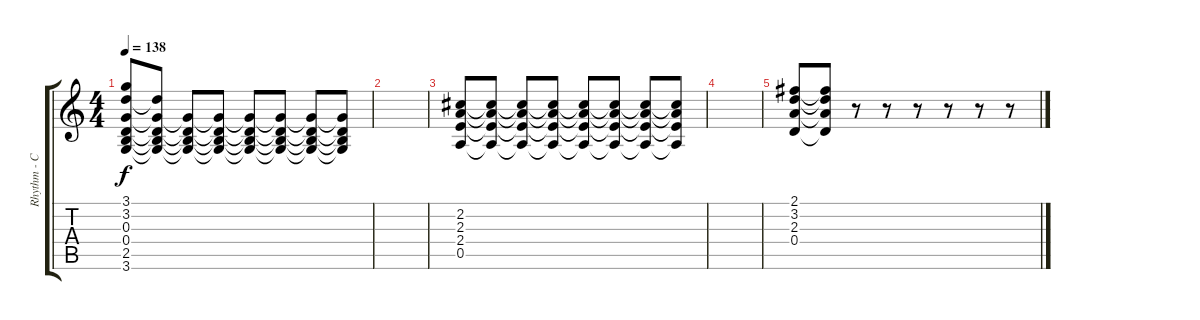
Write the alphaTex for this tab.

\track ("Rhythm - Caleb" "Rhythm - C") {instrument overdrivenguitar}
\staff {score tabs}
\tuning (E4 B3 G3 D3 A2 E2) {hide}
\ts (4 4)
\tempo 138
\clef g2
\ks c
(3.1 3.2 0.3 0.4 2.5 3.6).8{dy f} (3.2{t} 0.3{t} 0.4{t} 2.5{t} 3.6{t}).8 (0.3{t} 0.4{t} 2.5{t} 3.6{t}).8 (0.3{t} 0.4{t} 2.5{t} 3.6{t}).8 (0.3{t} 0.4{t} 2.5{t} 3.6{t}).8 (0.3{t} 0.4{t} 2.5{t} 3.6{t}).8 (0.3{t} 0.4{t} 2.5{t} 3.6{t}).8 (0.3{t} 0.4{t} 2.5{t} 3.6{t}).8 |
|
(2.2 2.3 2.4 0.5).8 (2.2{t} 2.3{t} 2.4{t} 0.5{t}).8 (2.2{t} 2.3{t} 2.4{t} 0.5{t}).8 (2.2{t} 2.3{t} 2.4{t} 0.5{t}).8 (2.2{t} 2.3{t} 2.4{t} 0.5{t}).8 (2.2{t} 2.3{t} 2.4{t} 0.5{t}).8 (2.2{t} 2.3{t} 2.4{t} 0.5{t}).8 (2.2{t} 2.3{t} 2.4{t} 0.5{t}).8 |
|
(2.1 3.2 2.3 0.4).8 (2.1{t} 3.2{t} 2.3{t} 0.4{t}).8 r.8 r.8 r.8 r.8 r.8 r.8
